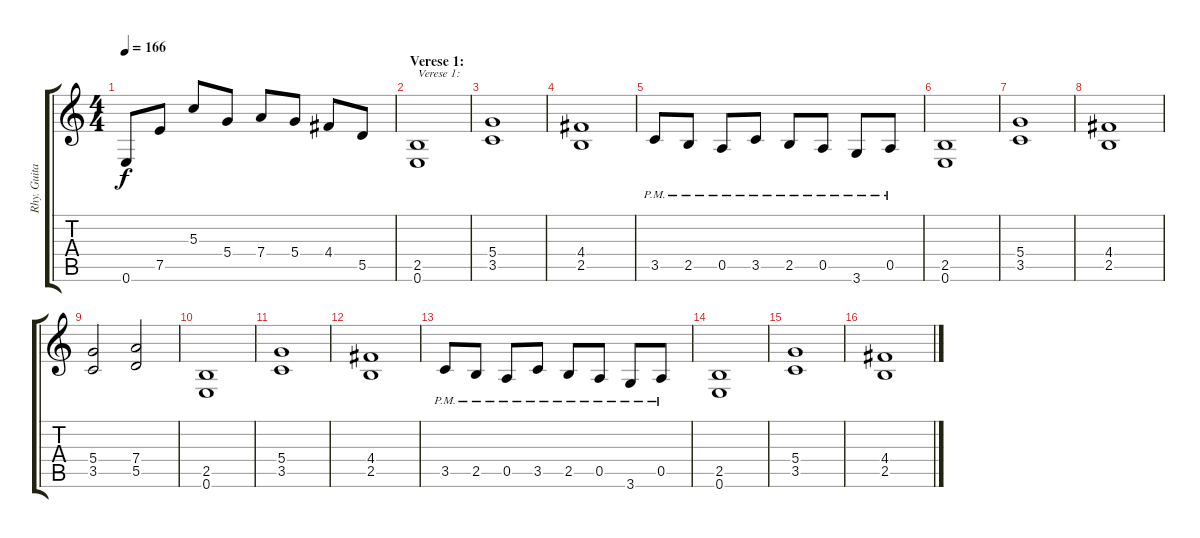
\track ("Rhy. Guitar II" "Rhy. Guita") {instrument distortionguitar}
\staff {score tabs}
\tuning (E4 B3 G3 D3 A2 E2) {hide}
\ts (4 4)
\tempo 166
\clef g2
\ks c
0.6.8{dy f} 7.5.8 5.3.8 5.4.8 7.4.8 5.4.8 4.4.8 5.5.8 |
\section ("" "Verese 1:")
(2.5 0.6).1{txt "Verese 1:"} |
(5.4 3.5).1 |
(4.4 2.5).1 |
3.5{pm}.8 2.5{pm}.8 0.5{pm}.8 3.5{pm}.8 2.5{pm}.8 0.5{pm}.8 3.6{pm}.8 0.5{pm}.8 |
(2.5 0.6).1 |
(5.4 3.5).1 |
(4.4 2.5).1 |
(5.4 3.5).2 (7.4 5.5).2 |
(2.5 0.6).1 |
(5.4 3.5).1 |
(4.4 2.5).1 |
3.5{pm}.8 2.5{pm}.8 0.5{pm}.8 3.5{pm}.8 2.5{pm}.8 0.5{pm}.8 3.6{pm}.8 0.5{pm}.8 |
(2.5 0.6).1 |
(5.4 3.5).1 |
(4.4 2.5).1
